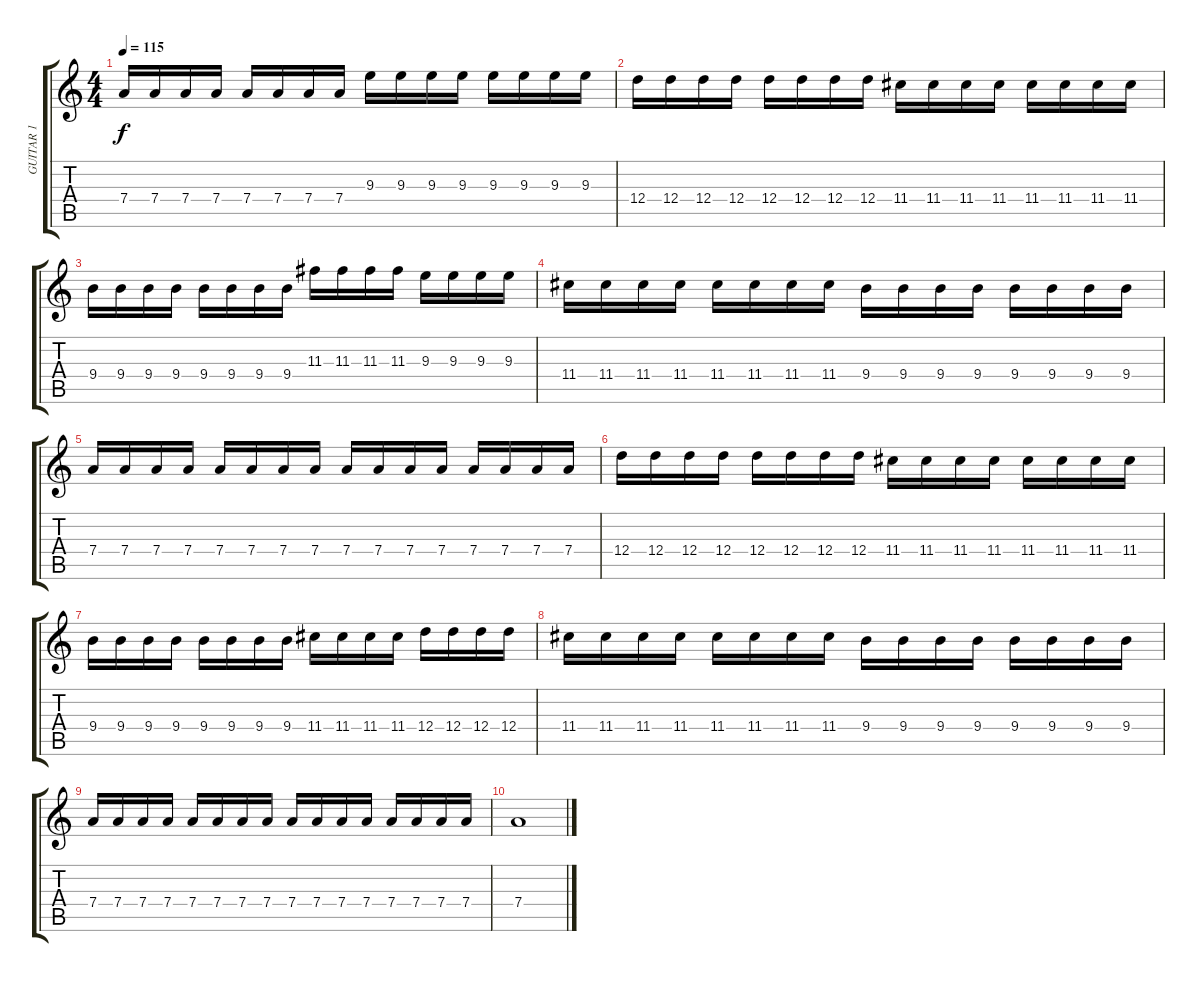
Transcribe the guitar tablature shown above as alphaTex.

\track ("GUITAR 1" "GUITAR 1") {instrument distortionguitar}
\staff {score tabs}
\tuning (E4 B3 G3 D3 A2 E2) {hide}
\ts (4 4)
\tempo 115
\clef g2
\ks c
7.4.16{dy f} 7.4.16 7.4.16 7.4.16 7.4.16 7.4.16 7.4.16 7.4.16 9.3.16 9.3.16 9.3.16 9.3.16 9.3.16 9.3.16 9.3.16 9.3.16 |
12.4.16 12.4.16 12.4.16 12.4.16 12.4.16 12.4.16 12.4.16 12.4.16 11.4.16 11.4.16 11.4.16 11.4.16 11.4.16 11.4.16 11.4.16 11.4.16 |
9.4.16 9.4.16 9.4.16 9.4.16 9.4.16 9.4.16 9.4.16 9.4.16 11.3.16 11.3.16 11.3.16 11.3.16 9.3.16 9.3.16 9.3.16 9.3.16 |
11.4.16 11.4.16 11.4.16 11.4.16 11.4.16 11.4.16 11.4.16 11.4.16 9.4.16 9.4.16 9.4.16 9.4.16 9.4.16 9.4.16 9.4.16 9.4.16 |
7.4.16 7.4.16 7.4.16 7.4.16 7.4.16 7.4.16 7.4.16 7.4.16 7.4.16 7.4.16 7.4.16 7.4.16 7.4.16 7.4.16 7.4.16 7.4.16 |
12.4.16 12.4.16 12.4.16 12.4.16 12.4.16 12.4.16 12.4.16 12.4.16 11.4.16 11.4.16 11.4.16 11.4.16 11.4.16 11.4.16 11.4.16 11.4.16 |
9.4.16 9.4.16 9.4.16 9.4.16 9.4.16 9.4.16 9.4.16 9.4.16 11.4.16 11.4.16 11.4.16 11.4.16 12.4.16 12.4.16 12.4.16 12.4.16 |
11.4.16 11.4.16 11.4.16 11.4.16 11.4.16 11.4.16 11.4.16 11.4.16 9.4.16 9.4.16 9.4.16 9.4.16 9.4.16 9.4.16 9.4.16 9.4.16 |
7.4.16 7.4.16 7.4.16 7.4.16 7.4.16 7.4.16 7.4.16 7.4.16 7.4.16 7.4.16 7.4.16 7.4.16 7.4.16 7.4.16 7.4.16 7.4.16 |
7.4.1
